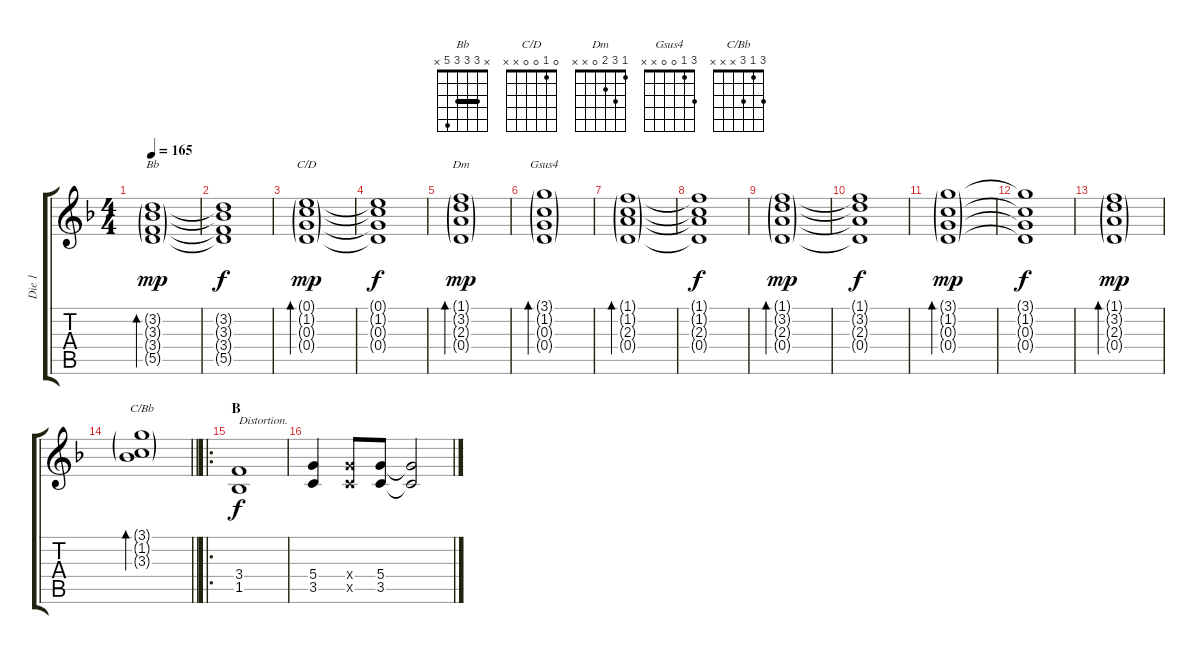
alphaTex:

\track ("Die 1" "Die 1") {instrument distortionguitar}
\staff {score tabs}
\tuning (E4 B3 G3 D3 A2 E2) {hide}
\chord ("Bb" x 3 3 3 5 x) {barre 3}
\chord ("C/D" 0 1 0 0 x x)
\chord ("Dm" 1 3 2 0 x x)
\chord ("Gsus4" 3 1 0 0 x x)
\chord ("C/Bb" 3 1 3 x x x)
\ts (4 4)
\tempo 165
\clef g2
\ks dminor
(3.2{g} 3.3{g} 3.4{g} 5.5{g}).1{bd 120 ch "Bb" dy mp} |
(3.2{t} 3.3{t} 3.4{t} 5.5{t}).1{dy f} |
(0.1{g} 1.2{g} 0.3{g} 0.4{g}).1{bd 120 ch "C/D" dy mp} |
(0.1{t} 1.2{t} 0.3{t} 0.4{t}).1{dy f} |
(1.1{g} 3.2{g} 2.3{g} 0.4{g}).1{bd 120 ch "Dm" dy mp} |
(3.1{g} 1.2{g} 0.3{g} 0.4{g}).1{bd 120 ch "Gsus4"} |
(1.1{g} 1.2{g} 2.3{g} 0.4{g}).1{bd 120} |
(1.1{t} 1.2{t} 2.3{t} 0.4{t}).1{dy f} |
(1.1{g} 3.2{g} 2.3{g} 0.4{g}).1{bd 120 dy mp} |
(1.1{t} 3.2{t} 2.3{t} 0.4{t}).1{dy f} |
(3.1{g} 1.2{g} 0.3{g} 0.4{g}).1{bd 120 dy mp} |
(3.1{t} 1.2{t} 0.3{t} 0.4{t}).1{dy f} |
(1.1{g} 3.2{g} 2.3{g} 0.4{g}).1{bd 120 dy mp} |
\barLineRight lightlight
(3.1{g} 1.2{g} 3.3{g}).1{bd 120 ch "C/Bb"} |
\ro
\section ("" "B")
(3.4 1.5).1{txt "Distortion." dy f instrument distortionguitar} |
(5.4 3.5).4 (5.4{x} 3.5{x}).8 (5.4 3.5).8 (5.4{t} 3.5{t}).2
